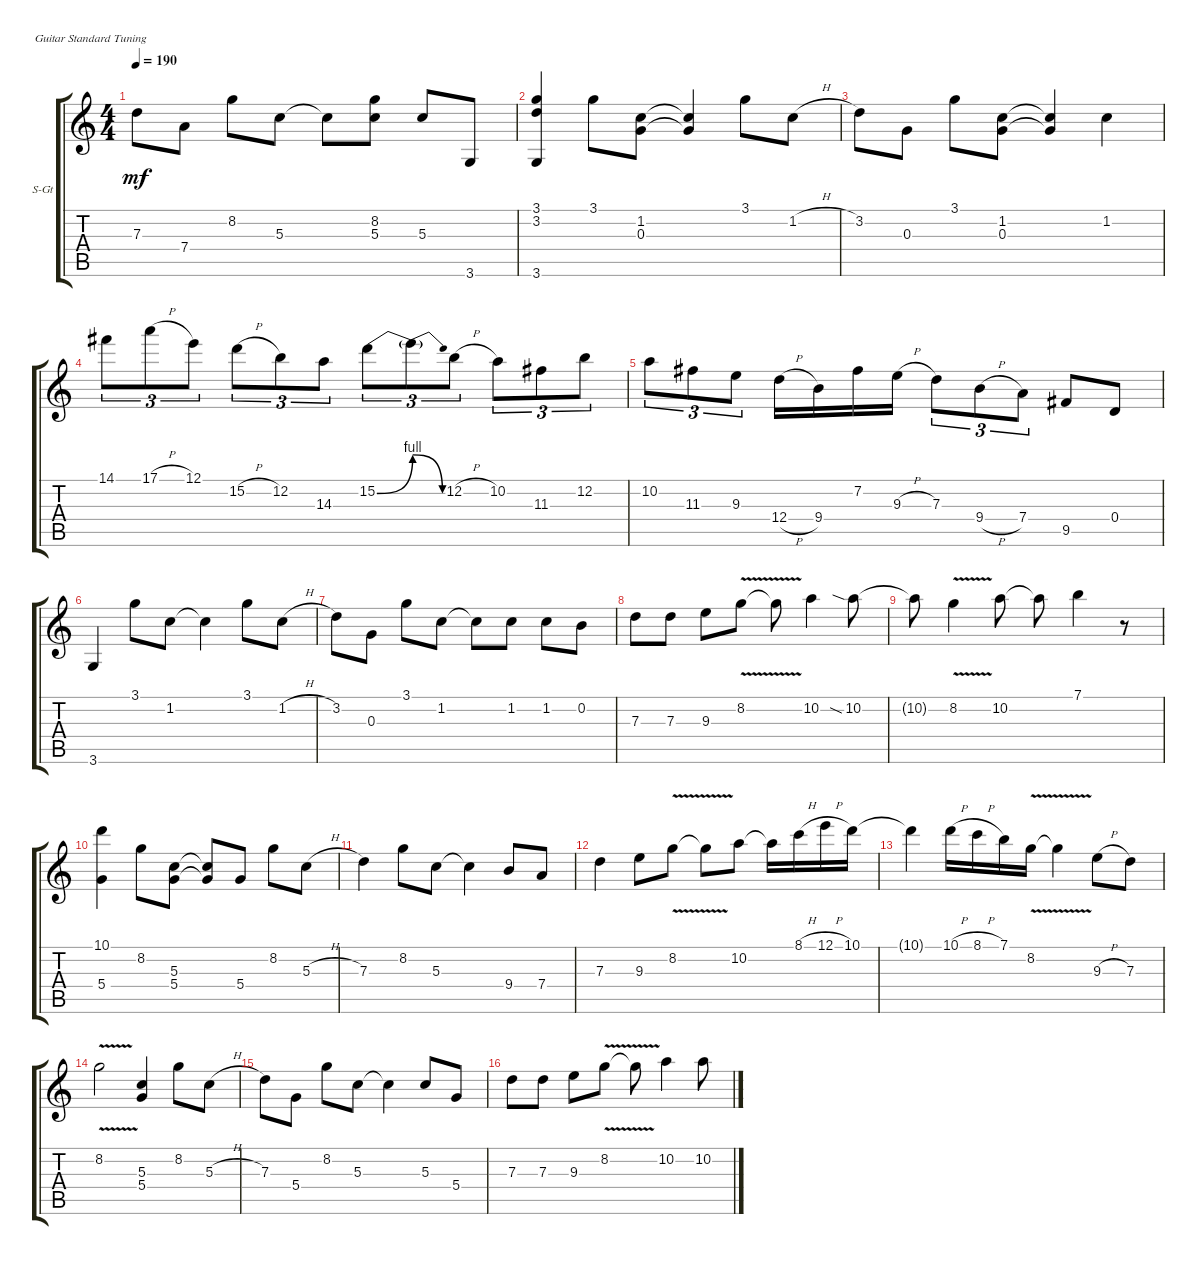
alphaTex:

\defaultSystemsLayout 4
\bracketExtendMode groupsimilarinstruments
\firstSystemTrackNameOrientation horizontal
\otherSystemsTrackNameOrientation horizontal
\track ("Steel Guitar" "S-Gt") {instrument acousticguitarsteel}
\staff {score tabs}
\tuning (E4 B3 G3 D3 A2 E2)
\ts (4 4)
\tempo 190
\clef g2
\ks c
7.3.8{dy mf} 7.4.8 8.2.8 5.3.8 5.3{t}.8 (5.3 8.2).8 5.3.8 3.6.8 |
(3.6 3.2 3.1).4 3.1.8 (1.2 0.3).8 (1.2{t} 0.3{t}).4 3.1.8 1.2{h}.8 |
3.2.8 0.3.8 3.1.8 (0.3 1.2).8 (0.3{t} 1.2{t}).4 1.2.4 |
14.1.8{tu (3 2)} 17.1{h}.8{tu (3 2)} 12.1.8{tu (3 2)} 15.2{h}.8{tu (3 2)} 12.2.8{tu (3 2)} 14.3.8{tu (3 2)} 15.2{be (bend 0 0 15 4)}.8{tu (3 2)} 15.2{be (release 0 4 15 0) t}.8{tu (3 2)} 12.2{h}.8{tu (3 2)} 10.2.8{tu (3 2)} 11.3.8{tu (3 2)} 12.2.8{tu (3 2)} |
10.2.8{tu (3 2)} 11.3.8{tu (3 2)} 9.3.8{tu (3 2)} 12.4{h}.16 9.4.16 7.2.16 9.3{h}.16 7.3.8{tu (3 2)} 9.4{h}.8{tu (3 2)} 7.4.8{tu (3 2)} 9.5.8 0.4.8 |
3.6.4 3.1.8 1.2.8 1.2{t}.4 3.1.8 1.2{h}.8 |
3.2.8 0.3.8 3.1.8 1.2.8 1.2{t}.8 1.2.8 1.2.8 0.2.8 |
7.3.8 7.3.8 9.3.8 8.2{v}.8 8.2{v t}.8 10.2.4 10.2{sia}.8 |
10.2{t}.8 8.2{v}.4 10.2.8 10.2{t}.8 7.1.4 r.8 |
(10.1 5.4).4 8.2.8 (5.3 5.4).8 (5.4{t} 5.3{t}).8 5.4.8 8.2.8 5.3{h}.8 |
7.3.4 8.2.8 5.3.8 5.3{t}.4 9.4.8 7.4.8 |
7.3.4 9.3.8 8.2{v}.8 8.2{v t}.8 10.2.8 10.2{t}.16 8.1{h}.16 12.1{h}.16 10.1.16 |
10.1{t}.4 10.1{h}.16 8.1{h}.16 7.1.16 8.2{v}.16 8.2{v t}.4 9.3{h}.8 7.3.8 |
8.2{v}.2 (5.4 5.3).4 8.2.8 5.3{h}.8 |
7.3.8 5.4.8 8.2.8 5.3.8 5.3{t}.4 5.3.8 5.4.8 |
7.3.8 7.3.8 9.3.8 8.2{v}.8 8.2{v t}.8 10.2.4 10.2.8
